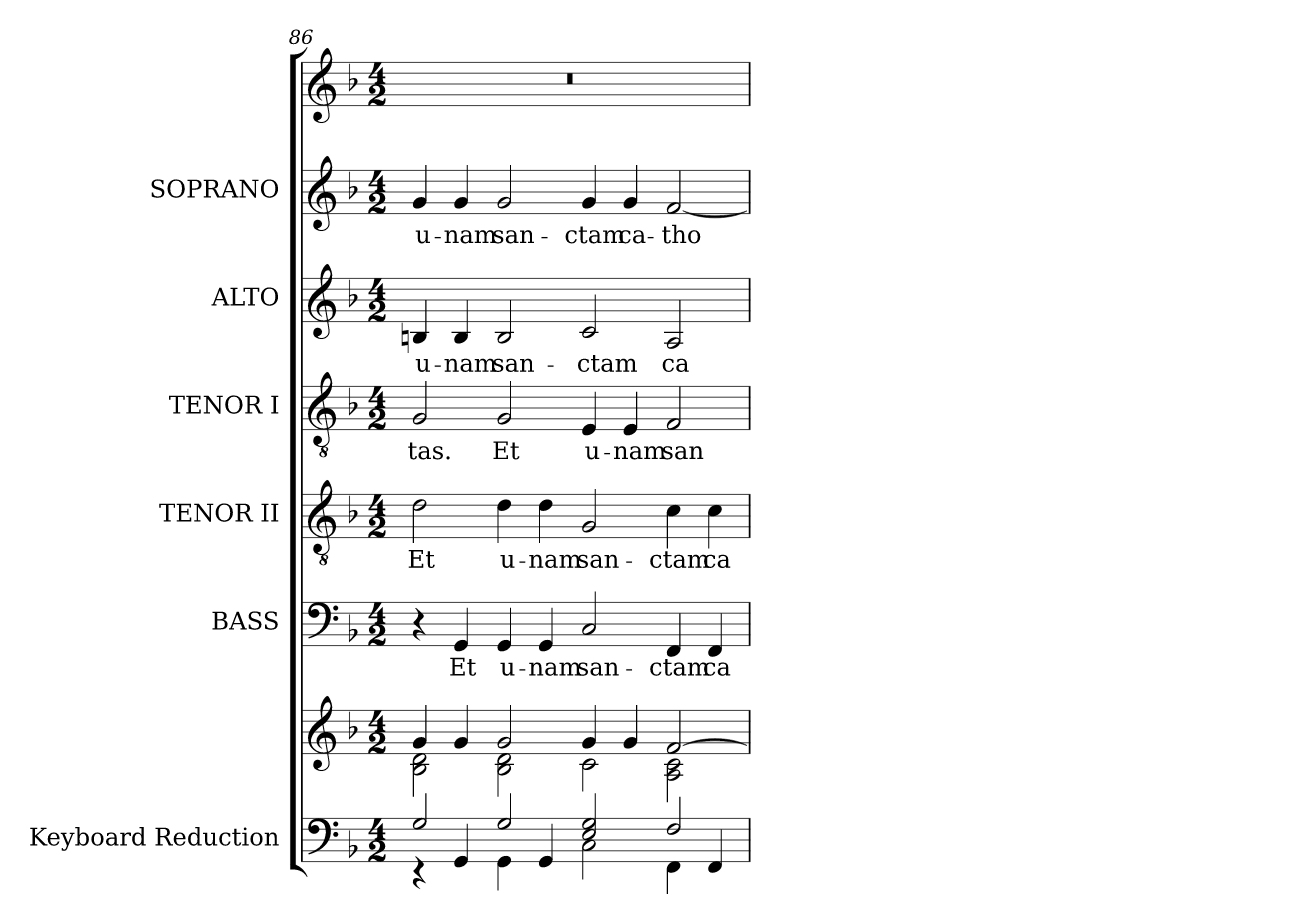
**kern	**kern	**kern	**text	**kern	**text	**kern	**text	**kern	**text	**kern	**text	**kern
*part7	*part7	*part6	*part6	*part5	*part5	*part4	*part4	*part3	*part3	*part2	*part2	*part1
*staff8	*staff7	*staff6	*staff6	*staff5	*staff5	*staff4	*staff4	*staff3	*staff3	*staff2	*staff2	*staff1
*I"Keyboard Reduction	*	*I"BASS	*	*I"TENOR II	*	*I"TENOR I	*	*I"ALTO	*	*I"SOPRANO	*	*
*I'Reduc.	*	*I'B.	*	*I'T. II	*	*I'T. I	*	*I'A.	*	*I'S.	*	*
*clefF4	*clefG2	*clefF4	*	*clefGv2	*	*clefGv2	*	*clefG2	*	*clefG2	*	*clefG2
*	*	*	*	*ITrd7c12	*	*ITrd7c12	*	*	*	*	*	*
*k[b-]	*k[b-]	*k[b-]	*	*k[b-]	*	*k[b-]	*	*k[b-]	*	*k[b-]	*	*k[b-]
*F:	*F:	*F:	*	*F:	*	*F:	*	*F:	*	*F:	*	*F:
*M4/2	*M4/2	*M4/2	*	*M4/2	*	*M4/2	*	*M4/2	*	*M4/2	*	*M4/2
=86	=86	=86	=86	=86	=86	=86	=86	=86	=86	=86	=86	=86
*^	*^	*	*	*	*	*	*	*	*	*	*	*
!	!	!	!	!	!	!	!LO:LY:b:color=#000000	!	!	!	!	!	!	!
!	!	!	!	!	!	!	!	!	!LO:LY:b:color=#000000	!	!	!	!	!
!	!	!	!	!	!	!	!	!	!	!	!LO:LY:b:color=#000000	!	!	!
!	!	!	!	!	!	!	!	!	!	!	!	!	!LO:LY:b:color=#000000	!LO:N:vis=1
2Gi/	4r	4gi/	2B-i\ 2di	4r	.	2Di\	Et	2GGi/	-tas.	4Bni/	u-	4gi/	u-	0r
!	!	!	!	!	!LO:LY:b:color=#000000	!	!	!	!	!	!	!	!	!
!	!	!	!	!	!	!	!	!	!	!	!LO:LY:b:color=#000000	!	!	!
!	!	!	!	!	!	!	!	!	!	!	!	!	!LO:LY:b:color=#000000	!
.	4GGi/	4gi/	.	4GGi/	Et	.	.	.	.	4Bi/	-nam	4gi/	-nam	.
!	!	!	!	!	!LO:LY:b:color=#000000	!	!	!	!	!	!	!	!	!
!	!	!	!	!	!	!	!LO:LY:b:color=#000000	!	!	!	!	!	!	!
!	!	!	!	!	!	!	!	!	!LO:LY:b:color=#000000	!	!	!	!	!
!	!	!	!	!	!	!	!	!	!	!	!LO:LY:b:color=#000000	!	!	!
!	!	!	!	!	!	!	!	!	!	!	!	!	!LO:LY:b:color=#000000	!
2Gi/	4GGi\	2gi/	2B-i\ 2di	4GGi/	u-	4Di\	u-	2GGi/	Et	2Bi/	san-	2gi/	san-	.
!	!	!	!	!	!LO:LY:b:color=#000000	!	!	!	!	!	!	!	!	!
!	!	!	!	!	!	!	!LO:LY:b:color=#000000	!	!	!	!	!	!	!
.	4GGi/	.	.	4GGi/	-nam	4Di\	-nam	.	.	.	.	.	.	.
!	!	!	!	!	!LO:LY:b:color=#000000	!	!	!	!	!	!	!	!	!
!	!	!	!	!	!	!	!LO:LY:b:color=#000000	!	!	!	!	!	!	!
!	!	!	!	!	!	!	!	!	!LO:LY:b:color=#000000	!	!	!	!	!
!	!	!	!	!	!	!	!	!	!	!	!LO:LY:b:color=#000000	!	!	!
!	!	!	!	!	!	!	!	!	!	!	!	!	!LO:LY:b:color=#000000	!
2Ei/ 2Gi	2Ci\	4gi/	2ci\	2Ci/	san-	2GGi/	san-	4EEi/	u-	2ci/	-ctam	4gi/	-ctam	.
!	!	!	!	!	!	!	!	!	!LO:LY:b:color=#000000	!	!	!	!	!
!	!	!	!	!	!	!	!	!	!	!	!	!	!LO:LY:b:color=#000000	!
.	.	4gi/	.	.	.	.	.	4EEi/	-nam	.	.	4gi/	ca-	.
!	!	!	!	!	!LO:LY:b:color=#000000	!	!	!	!	!	!	!	!	!
!	!	!	!	!	!	!	!LO:LY:b:color=#000000	!	!	!	!	!	!	!
!	!	!	!	!	!	!	!	!	!LO:LY:b:color=#000000	!	!	!	!	!
!	!	!	!	!	!	!	!	!	!	!	!LO:LY:b:color=#000000	!	!	!
!	!	!	!	!	!	!	!	!	!	!	!	!	!LO:LY:b:color=#000000	!
2Fi/	4FFi\	[2fi/	2Ai\ 2ci	4FFi/	-ctam	4Ci\	-ctam	2FFi/	san-	2Ai/	ca-	[2fi/	-tho-	.
!	!	!	!	!	!LO:LY:b:color=#000000	!	!	!	!	!	!	!	!	!
!	!	!	!	!	!	!	!LO:LY:b:color=#000000	!	!	!	!	!	!	!
.	4FFi/	.	.	4FFi/	ca-	4Ci\	ca-	.	.	.	.	.	.	.
*v	*v	*	*	*	*	*	*	*	*	*	*	*	*	*
*	*v	*v	*	*	*	*	*	*	*	*	*	*	*
=	=	=	=	=	=	=	=	=	=	=	=	=
*-	*-	*-	*-	*-	*-	*-	*-	*-	*-	*-	*-	*-
